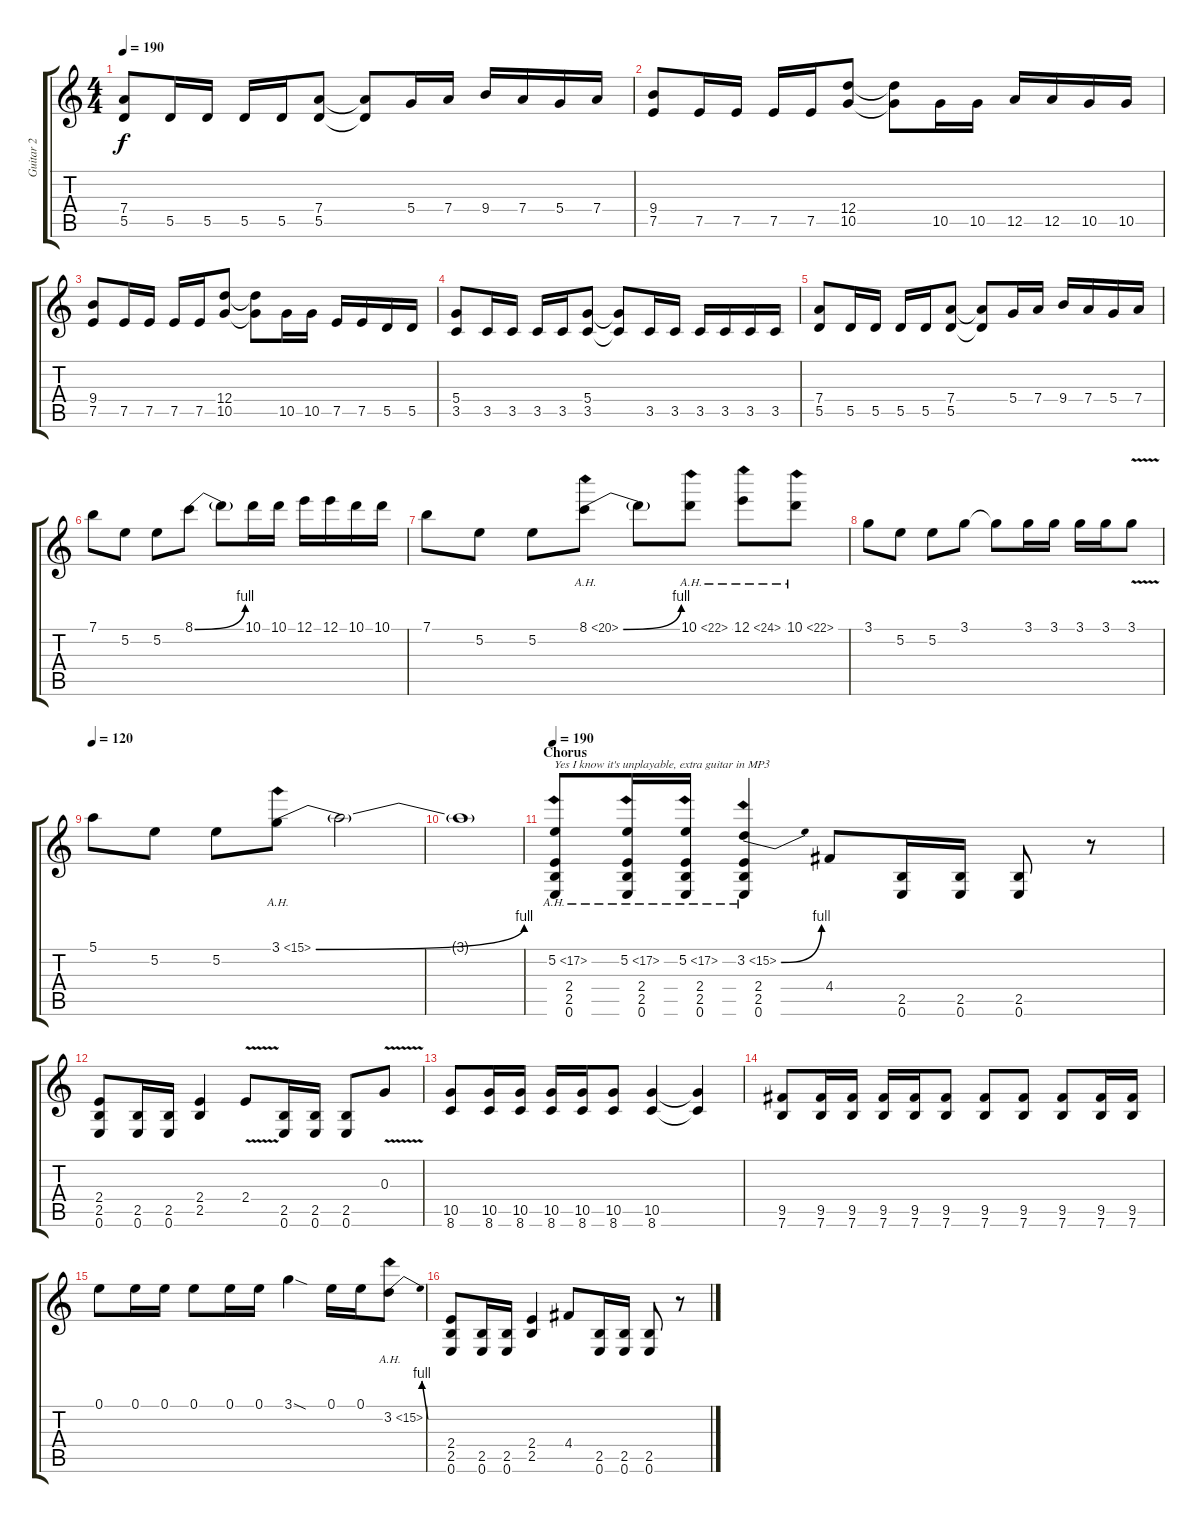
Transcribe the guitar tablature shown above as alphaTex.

\track ("Guitar 2" "Guitar 2") {instrument distortionguitar}
\staff {score tabs}
\tuning (E4 B3 G3 D3 A2 E2) {hide}
\ts (4 4)
\tempo 190
\clef g2
\ks c
(7.4 5.5).8{dy f} 5.5.16 5.5.16 5.5.16 5.5.16 (7.4 5.5).8 (7.4{t} 5.5{t}).8 5.4.16 7.4.16 9.4.16 7.4.16 5.4.16 7.4.16 |
(9.4 7.5).8 7.5.16 7.5.16 7.5.16 7.5.16 (12.4 10.5).8 (12.4{t} 10.5{t}).8 10.5.16 10.5.16 12.5.16 12.5.16 10.5.16 10.5.16 |
(9.4 7.5).8 7.5.16 7.5.16 7.5.16 7.5.16 (12.4 10.5).8 (12.4{t} 10.5{t}).8 10.5.16 10.5.16 7.5.16 7.5.16 5.5.16 5.5.16 |
(5.4 3.5).8 3.5.16 3.5.16 3.5.16 3.5.16 (5.4 3.5).8 (5.4{t} 3.5{t}).8 3.5.16 3.5.16 3.5.16 3.5.16 3.5.16 3.5.16 |
(7.4 5.5).8 5.5.16 5.5.16 5.5.16 5.5.16 (7.4 5.5).8 (7.4{t} 5.5{t}).8 5.4.16 7.4.16 9.4.16 7.4.16 5.4.16 7.4.16 |
7.1.8 5.2.8 5.2.8 8.1{be (bend 0 0 60 4)}.8 8.1{t}.8 10.1.16 10.1.16 12.1.16 12.1.16 10.1.16 10.1.16 |
7.1.8 5.2.8 5.2.8 8.1{be (bend 0 0 60 4) ah 12}.8 8.1{t}.8 10.1{ah 12}.8 12.1{ah 12}.8 10.1{ah 12}.8 |
3.1.8 5.2.8 5.2.8 3.1.8 3.1{t}.8 3.1.16 3.1.16 3.1.16 3.1.16 3.1{v}.8 |
\tempo 120
5.1.8 5.2.8 5.2.8 3.1{be (bend 0 0 60 4) ah 12}.8 3.1{t}.2 |
3.1{t}.1 |
\section ("" "Chorus")
\tempo 190
(5.2{ah 12} 2.4 2.5 0.6).8{txt "Yes I know it's unplayable, extra guitar in MP3"} (5.2{ah 12} 2.4 2.5 0.6).16 (5.2{ah 12} 2.4 2.5 0.6).16 (3.2{be (bend 0 0 60 4) ah 12} 2.4 2.5 0.6).4 4.4.8 (2.5 0.6).16 (2.5 0.6).16 (2.5 0.6).8 r.8 |
(2.4 2.5 0.6).8 (2.5 0.6).16 (2.5 0.6).16 (2.4 2.5).4 2.4{v}.8 (2.5 0.6).16 (2.5 0.6).16 (2.5 0.6).8 0.3{v}.8 |
(10.5 8.6).8 (10.5 8.6).16 (10.5 8.6).16 (10.5 8.6).16 (10.5 8.6).16 (10.5 8.6).8 (10.5 8.6).4 (10.5{t} 8.6{t}).4 |
(9.5 7.6).8 (9.5 7.6).16 (9.5 7.6).16 (9.5 7.6).16 (9.5 7.6).16 (9.5 7.6).8 (9.5 7.6).8 (9.5 7.6).8 (9.5 7.6).8 (9.5 7.6).16 (9.5 7.6).16 |
0.1.8 0.1.16 0.1.16 0.1.8 0.1.16 0.1.16 3.1{sod}.4 0.1.16 0.1.16 3.2{be (bend 0 0 60 4) ah 12}.8 |
(2.4 2.5 0.6).8 (2.5 0.6).16 (2.5 0.6).16 (2.4 2.5).4 4.4.8 (2.5 0.6).16 (2.5 0.6).16 (2.5 0.6).8 r.8
